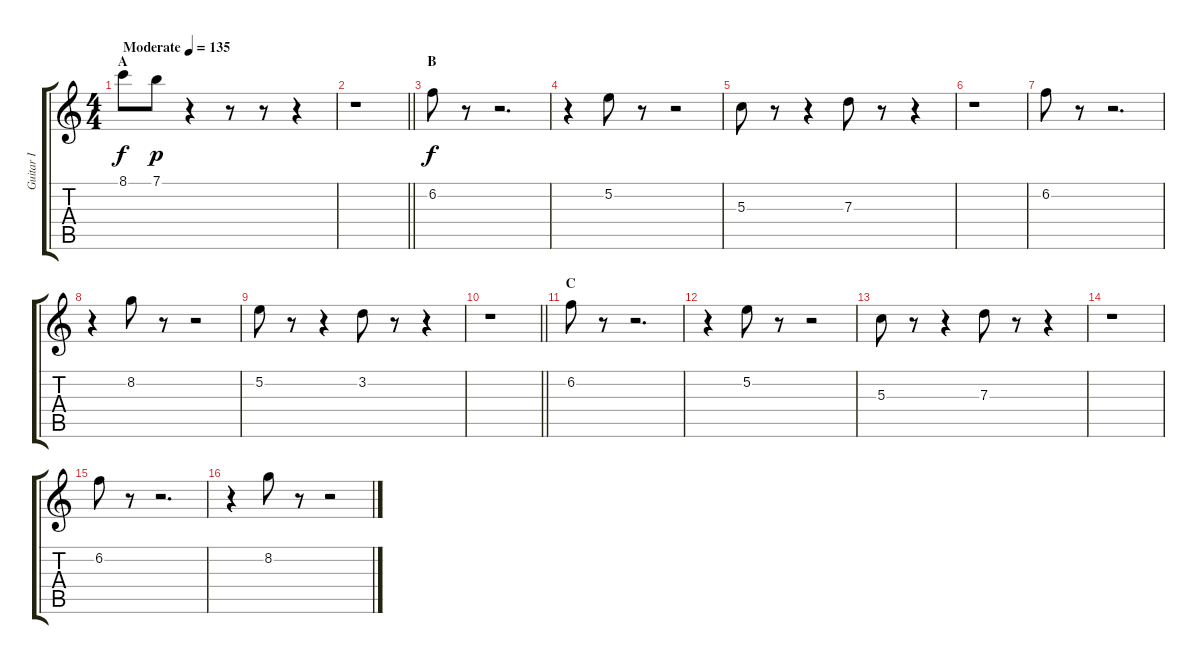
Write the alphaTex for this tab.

\track ("Guitar I" "Guitar I") {instrument electricguitarclean}
\staff {score tabs}
\tuning (E4 B3 G3 D3 A2 D2) {hide}
\ts (4 4)
\section ("" "A")
\tempo (135 "Moderate")
\clef g2
\ks c
8.1.8{dy f instrument electricguitarclean} 7.1.8{dy p} r.4 r.8 r.8 r.4 |
\barLineRight lightlight
r.1 |
\section ("" "B")
6.2.8{dy f} r.8 r.2{d} |
r.4 5.2.8 r.8 r.2 |
5.3.8 r.8 r.4 7.3.8 r.8 r.4 |
r.1 |
6.2.8 r.8 r.2{d} |
r.4 8.2.8 r.8 r.2 |
5.2.8 r.8 r.4 3.2.8 r.8 r.4 |
\barLineRight lightlight
r.1 |
\section ("" "C")
6.2.8 r.8 r.2{d} |
r.4 5.2.8 r.8 r.2 |
5.3.8 r.8 r.4 7.3.8 r.8 r.4 |
r.1 |
6.2.8 r.8 r.2{d} |
r.4 8.2.8 r.8 r.2
